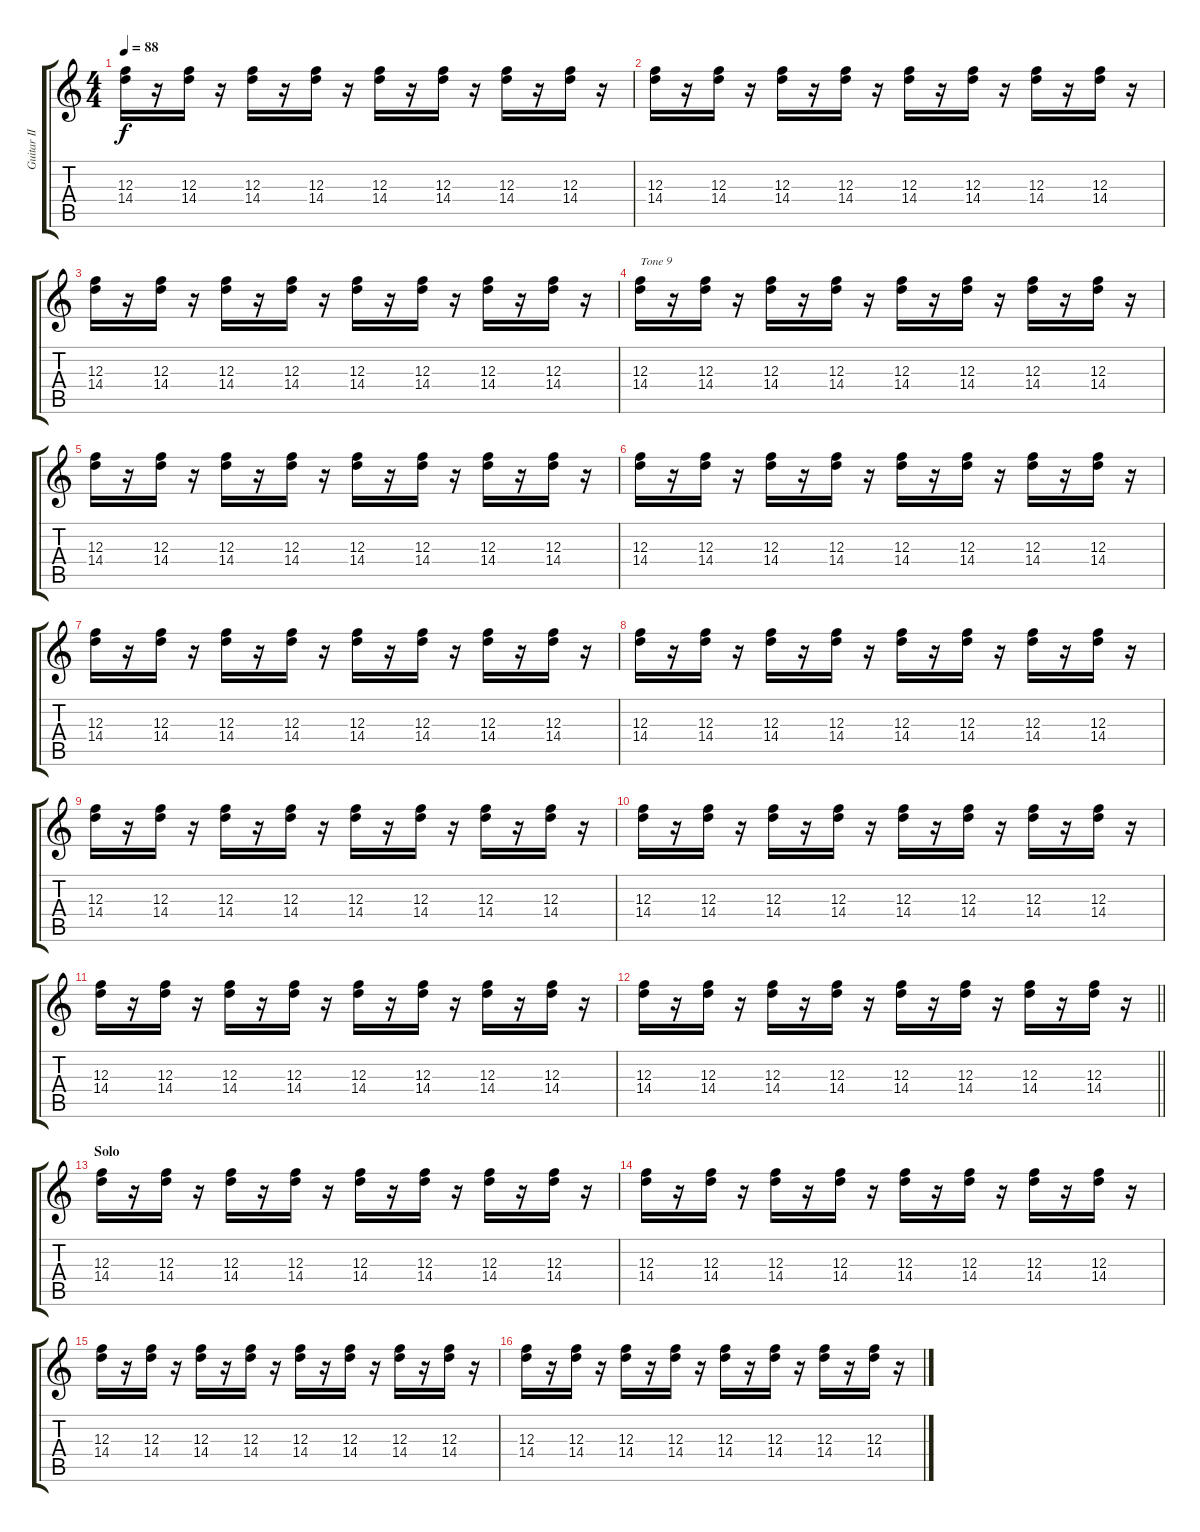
\track ("Guitar II" "Guitar II") {instrument electricguitarjazz}
\staff {score tabs}
\tuning (D4 A3 F3 C3 G2 D2) {hide}
\ts (4 4)
\tempo 88
\clef g2
\ks c
(12.3 14.4).16{dy f} r.16 (12.3 14.4).16 r.16 (12.3 14.4).16 r.16 (12.3 14.4).16 r.16 (12.3 14.4).16 r.16 (12.3 14.4).16 r.16 (12.3 14.4).16 r.16 (12.3 14.4).16 r.16 |
(12.3 14.4).16 r.16 (12.3 14.4).16 r.16 (12.3 14.4).16 r.16 (12.3 14.4).16 r.16 (12.3 14.4).16 r.16 (12.3 14.4).16 r.16 (12.3 14.4).16 r.16 (12.3 14.4).16 r.16 |
(12.3 14.4).16 r.16 (12.3 14.4).16 r.16 (12.3 14.4).16 r.16 (12.3 14.4).16 r.16 (12.3 14.4).16 r.16 (12.3 14.4).16 r.16 (12.3 14.4).16 r.16 (12.3 14.4).16 r.16 |
(12.3 14.4).16{txt "Tone 9" volume 9} r.16 (12.3 14.4).16 r.16 (12.3 14.4).16 r.16 (12.3 14.4).16 r.16 (12.3 14.4).16 r.16 (12.3 14.4).16 r.16 (12.3 14.4).16 r.16 (12.3 14.4).16 r.16 |
(12.3 14.4).16 r.16 (12.3 14.4).16 r.16 (12.3 14.4).16 r.16 (12.3 14.4).16 r.16 (12.3 14.4).16 r.16 (12.3 14.4).16 r.16 (12.3 14.4).16 r.16 (12.3 14.4).16 r.16 |
(12.3 14.4).16 r.16 (12.3 14.4).16 r.16 (12.3 14.4).16 r.16 (12.3 14.4).16 r.16 (12.3 14.4).16 r.16 (12.3 14.4).16 r.16 (12.3 14.4).16 r.16 (12.3 14.4).16 r.16 |
(12.3 14.4).16 r.16 (12.3 14.4).16 r.16 (12.3 14.4).16 r.16 (12.3 14.4).16 r.16 (12.3 14.4).16 r.16 (12.3 14.4).16 r.16 (12.3 14.4).16 r.16 (12.3 14.4).16 r.16 |
(12.3 14.4).16 r.16 (12.3 14.4).16 r.16 (12.3 14.4).16 r.16 (12.3 14.4).16 r.16 (12.3 14.4).16 r.16 (12.3 14.4).16 r.16 (12.3 14.4).16 r.16 (12.3 14.4).16 r.16 |
(12.3 14.4).16 r.16 (12.3 14.4).16 r.16 (12.3 14.4).16 r.16 (12.3 14.4).16 r.16 (12.3 14.4).16 r.16 (12.3 14.4).16 r.16 (12.3 14.4).16 r.16 (12.3 14.4).16 r.16 |
(12.3 14.4).16 r.16 (12.3 14.4).16 r.16 (12.3 14.4).16 r.16 (12.3 14.4).16 r.16 (12.3 14.4).16 r.16 (12.3 14.4).16 r.16 (12.3 14.4).16 r.16 (12.3 14.4).16 r.16 |
(12.3 14.4).16 r.16 (12.3 14.4).16 r.16 (12.3 14.4).16 r.16 (12.3 14.4).16 r.16 (12.3 14.4).16 r.16 (12.3 14.4).16 r.16 (12.3 14.4).16 r.16 (12.3 14.4).16 r.16 |
\barLineRight lightlight
(12.3 14.4).16 r.16 (12.3 14.4).16 r.16 (12.3 14.4).16 r.16 (12.3 14.4).16 r.16 (12.3 14.4).16 r.16 (12.3 14.4).16 r.16 (12.3 14.4).16 r.16 (12.3 14.4).16 r.16 |
\section ("" "Solo")
(12.3 14.4).16 r.16 (12.3 14.4).16 r.16 (12.3 14.4).16 r.16 (12.3 14.4).16 r.16 (12.3 14.4).16 r.16 (12.3 14.4).16 r.16 (12.3 14.4).16 r.16 (12.3 14.4).16 r.16 |
(12.3 14.4).16 r.16 (12.3 14.4).16 r.16 (12.3 14.4).16 r.16 (12.3 14.4).16 r.16 (12.3 14.4).16 r.16 (12.3 14.4).16 r.16 (12.3 14.4).16 r.16 (12.3 14.4).16 r.16 |
(12.3 14.4).16 r.16 (12.3 14.4).16 r.16 (12.3 14.4).16 r.16 (12.3 14.4).16 r.16 (12.3 14.4).16 r.16 (12.3 14.4).16 r.16 (12.3 14.4).16 r.16 (12.3 14.4).16 r.16 |
(12.3 14.4).16 r.16 (12.3 14.4).16 r.16 (12.3 14.4).16 r.16 (12.3 14.4).16 r.16 (12.3 14.4).16 r.16 (12.3 14.4).16 r.16 (12.3 14.4).16 r.16 (12.3 14.4).16 r.16
